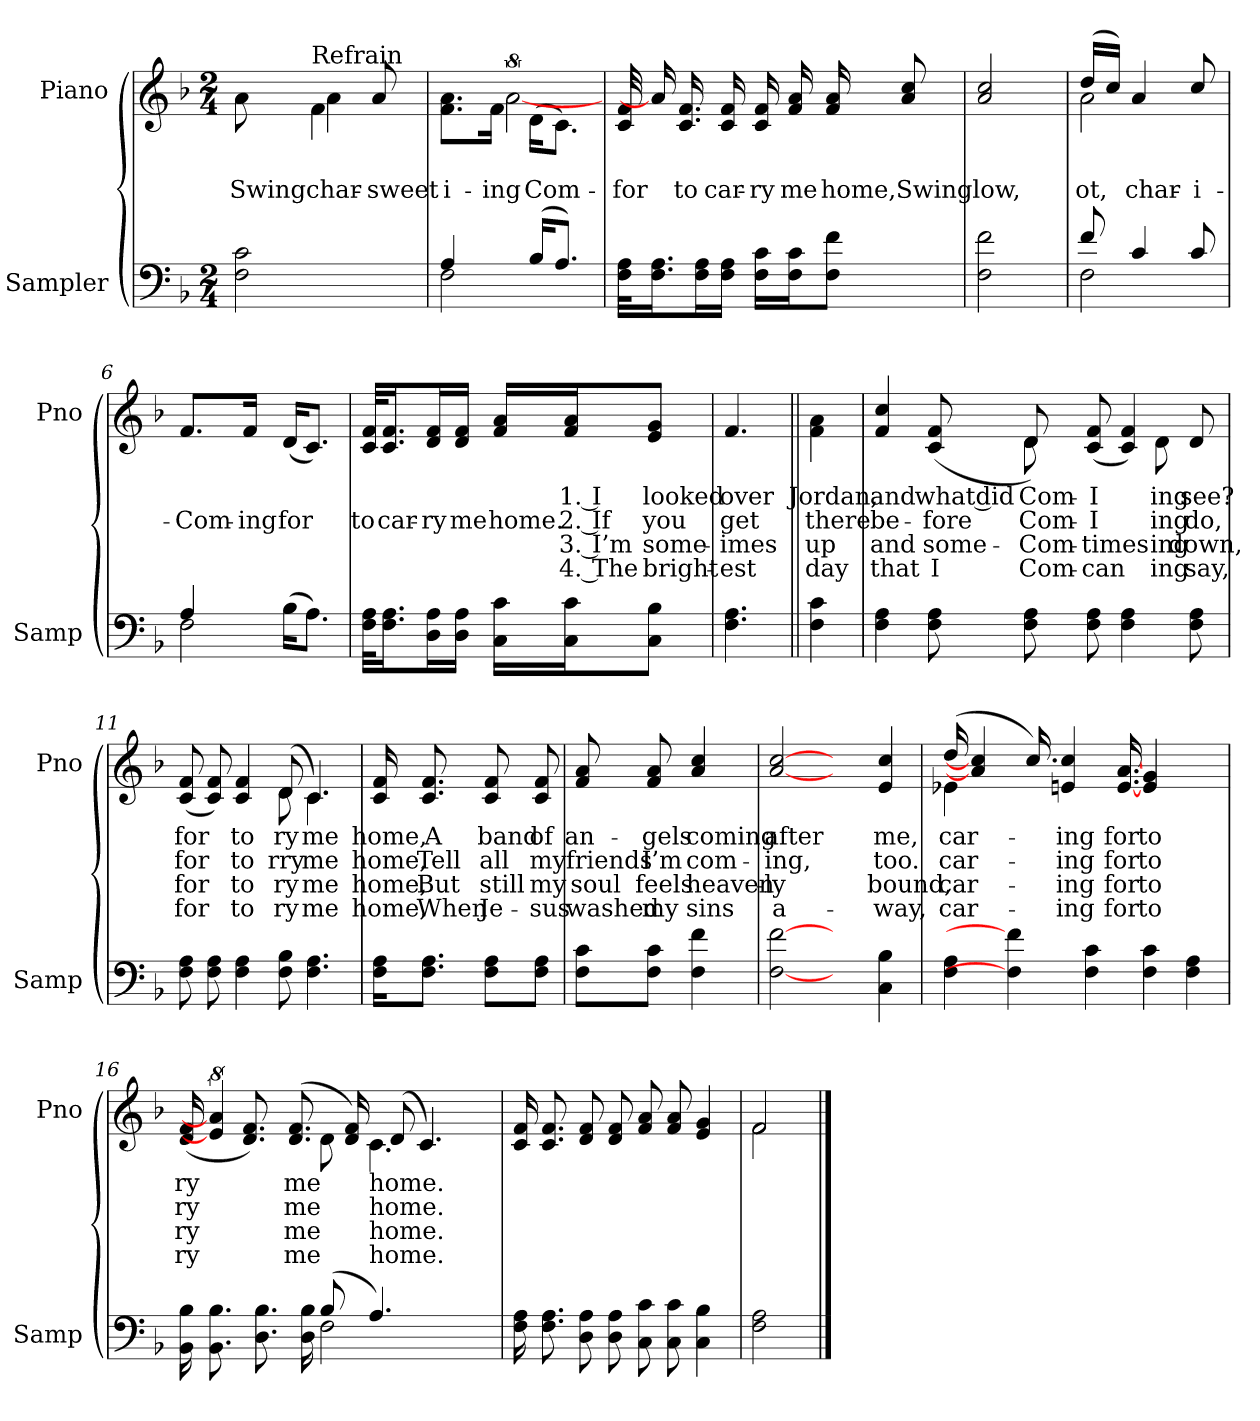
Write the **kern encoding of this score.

**kern	**kern	**text	**text	**text	**text
*part2	*part1	*part1	*part1	*part1	*part1
*staff2	*staff1	*staff1	*staff1	*staff1	*staff1
*I"Sampler	*I"Piano	*	*	*	*
*I'Samp	*I'Pno	*	*	*	*
*clefF4	*clefG2	*	*	*	*
*k[b-]	*k[b-]	*	*	*	*
*F:	*F:	*	*	*	*
*M2/4	*M2/4	*	*	*	*
=1	=1	=1	=1	=1	=1
*	*^	*	*	*	*
2F\ 2c\	8a\	8ryy	.	Swing	.	.
!	!LO:TX:t=Refrain	!	!	!	!	!
.	4f\	4a	.	char-	.	.
.	8a/	8ryy	.	sweet	.	.
=2	=2	=2	=2	=2	=2	=2
*^	*	*	*	*	*	*
4A/	2F	8.f\ 8.a\L	8.ryy	.	-i-	.	.
.	.	16f\Jk	[16%5a	.	-ing	.	.
(16B-/KL	.	(16d\KL	.	.	Com-	.	.
8.A/J)	.	8.c\J)	.	.	.	.	.
*v	*v	*	*	*	*	*	*
*	*v	*v	*	*	*	*
=3	=3	=3	=3	=3	=3
32F\ 32A\KLL	32c/ 32f/	.	for	.	.
16.F\ 16.A\J	16a]	.	.	.	.
.	16.c/ 16.f/	.	to	.	.
16F\ 16A\L	.	.	.	.	.
16F\ 16A\JJ	16c/ 16f/	.	car-	.	.
16F\ 16c\LL	16c/ 16f/	.	-ry	.	.
16F\ 16c\J	16f/ 16a/	.	me	.	.
8F\ 8f\J	16f/ 16a/	.	home,	.	.
.	8a/ 8cc/	.	Swing	.	.
16ryy	.	.	.	.	.
=4	=4	=4	=4	=4	=4
2F\ 2f\	2a/ 2cc/	.	low,	.	.
=5	=5	=5	=5	=5	=5
*^	*^	*	*	*	*
8f/	2F	(16dd/LL	2a	.	-ot,	.	.
.	.	16cc/JJ)	.	.	.	.	.
4c/	.	4a/	.	.	char-	.	.
8c/	.	8cc/	.	.	-i-	.	.
*	*	*v	*v	*	*	*	*
=6	=6	=6	=6	=6	=6	=6
4A/	2F	8.f/L	.	Com-	.	.
.	.	16f/Jk	.	-ing	.	.
(16B-\KL	.	(16d/KL	.	for	.	.
8.A\J)	.	8.c/J)	.	.	.	.
*v	*v	*	*	*	*	*
=7	=7	=7	=7	=7	=7
32F\ 32A\KLL	32c 32fKLL	.	to	.	.
16.F\ 16.A\J	16.c 16.fJ	.	car-	.	.
16D\ 16A\L	16d 16fL	.	-ry	.	.
16D\ 16A\JJ	16d 16fJJ	.	me	.	.
16C\ 16c\LL	16f 16aLL	.	home.	.	.
16C\ 16c\J	16f 16aJ	1. I	2. If	3. I’m	4. The
8C\ 8B-\J	8e 8gJ	looked	you	some-	bright-
=8	=8	=8	=8	=8	=8
4.F\ 4.A\	4.f	over	get	-imes	-est
=9||	=9||	=9||	=9||	=9||	=9||
4F\ 4c\	4f\ 4a\	Jordan,	there	up	day
=10	=10	=10	=10	=10	=10
*	*^	*	*	*	*
4F\ 4A\	4f/ 4cc/	4.ryy	and	be-	and	that
8F\ 8A\	(8c/ 8f/	.	what did	-fore	some-	I
8F\ 8A\	8d/)	8d	Com-	Com-	Com-	Com-
8F\ 8A\	(8c/ 8f/	4ryy	I	I	-times	can
4F\ 4A\	4c/ 4f/)	.	.	.	.	.
.	.	8d	-ing	-ing	-ing	-ing
8F\ 8A\	8d/	8ryy	see?	do,	down,	say,
=11	=11	=11	=11	=11	=11	=11
8F\ 8A\	(8c/ 8f/	2ryy	for	for	for	for
8F\ 8A\	8c/ 8f/)	.	.	.	.	.
4F\ 4A\	4c/ 4f/	.	to	to	to	to
8F\ 8B-\	(8d/	8d	-ry	-rry	-ry	-ry
4.F\ 4.A\	4.c/)	4.c	me	me	me	me
*	*v	*v	*	*	*	*
=12	=12	=12	=12	=12	=12
16F\ 16A\KL	16c 16f	home,	home,	home,	home,
8.F\ 8.A\J	8.c 8.f	A	Tell	But	When
8F\ 8A\L	8c 8f	band	all	still	Je-
8F\ 8A\J	8c 8f	of	my	my	-sus
=13	=13	=13	=13	=13	=13
8F\ 8c\L	8f/ 8a/	an-	friends	soul	washed
8F\ 8c\J	8f/ 8a/	-gels	I’m	feels	my
4F\ 4f\	4a/ 4cc/	coming	com-	heaven-	sins
=14	=14	=14	=14	=14	=14
[2F\ [2f\	[2a/ [2cc/	after	-ing,	-ly	a-
4ryy	4ryy	.	.	.	.
4C\ 4B-\	4e/ 4cc/	me,	too.	bound,	-way,
=15	=15	=15	=15	=15	=15
*	*^	*	*	*	*
4F\ 4A\	(16dd/	4e-X	car-	car-	car-	car-
.	4a/] 4cc/]	.	.	.	.	.
4F\] 4f\]	.	4ryy	.	.	.	.
.	16.cc/)	.	.	.	.	.
.	4e/ 4cc/	.	-ing	-ing	-ing	-ing
4F\ 4c\	.	2.ryy	.	.	.	.
.	[16.e/ [16.a/	.	for	for	for	for
4F\ 4c\	4e/ 4g/	.	to	to	to	to
4F\ 4A\	4ryy	.	.	.	.	.
=16	=16	=16	=16	=16	=16	=16
*^	*	*	*	*	*	*
16BB-\ 16B-\	2ryy	(16d/ 16f/	2ryy	-ry	-ry	-ry	-ry
8.BB-\ 8.B-\	.	32%5e/] 32%5a/]	.	.	.	.	.
.	.	8.d/ 8.f/)	.	.	.	.	.
8.D\ 8.B-\	.	.	.	.	.	.	.
.	.	(8.d/ 8.f/	.	me	me	me	me
16D\ 16B-\	.	.	.	.	.	.	.
(8B-/	2F	.	8d	.	.	.	.
.	.	16d/ 16f/)	.	.	.	.	.
4.A/)	.	.	4.c	.	.	.	.
.	.	(8d/	.	home.	home.	home.	home.
.	.	4.c/)	.	.	.	.	.
8ryy	8ryy	.	8ryy	.	.	.	.
32ryy	32ryy	.	32ryy	.	.	.	.
*v	*v	*	*	*	*	*	*
*	*v	*v	*	*	*	*
=17	=17	=17	=17	=17	=17
16F 16A	16c/ 16f/	.	.	.	.
8.F 8.A	8.c/ 8.f/	.	.	.	.
8D 8A	8d/ 8f/	.	.	.	.
8D 8A	8d/ 8f/	.	.	.	.
8C 8c	8f/ 8a/	.	.	.	.
8C 8c	8f/ 8a/	.	.	.	.
4C 4B-	4e/ 4g/	.	.	.	.
=18	=18	=18	=18	=18	=18
*	*^	*	*	*	*
2F 2A	2f/	2f	.	.	.	.
*	*v	*v	*	*	*	*
==	==	==	==	==	==
*-	*-	*-	*-	*-	*-
